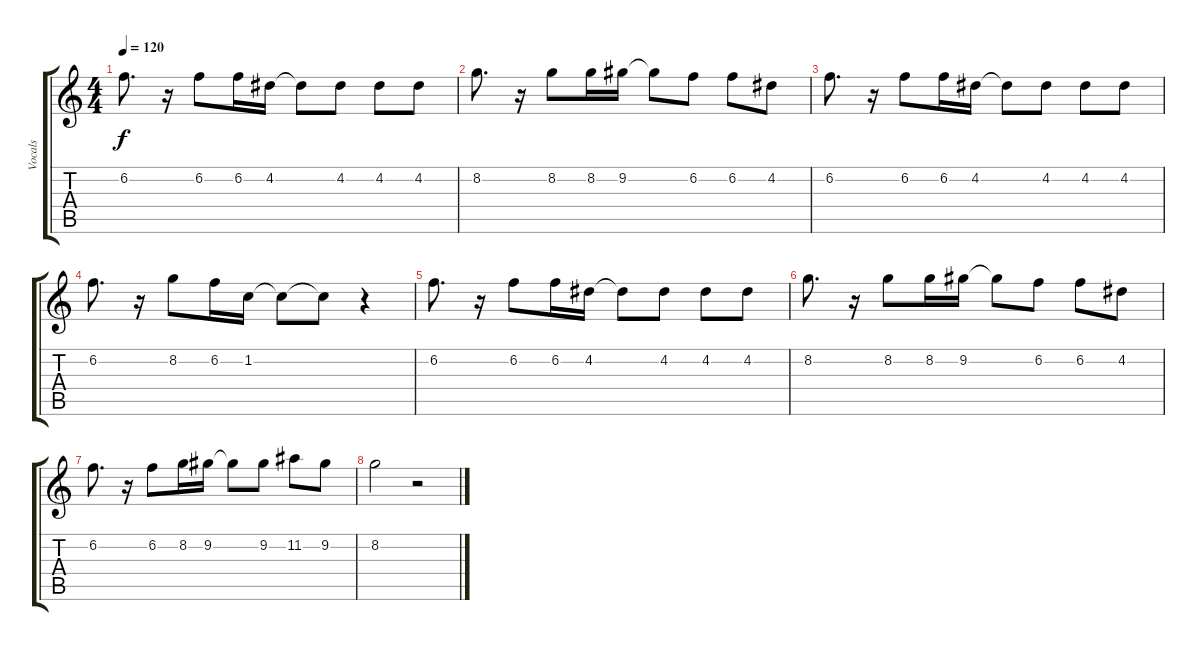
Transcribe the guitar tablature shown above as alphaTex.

\track ("Vocals" "Vocals") {instrument distortionguitar}
\staff {score tabs}
\tuning (E4 B3 G3 D3 A2 E2) {hide}
\ts (4 4)
\tempo 120
\clef g2
\ks c
6.2.8{d dy f} r.16 6.2.8 6.2.16 4.2.16 4.2{t}.8 4.2.8 4.2.8 4.2.8 |
8.2.8{d} r.16 8.2.8 8.2.16 9.2.16 9.2{t}.8 6.2.8 6.2.8 4.2.8 |
6.2.8{d} r.16 6.2.8 6.2.16 4.2.16 4.2{t}.8 4.2.8 4.2.8 4.2.8 |
6.2.8{d} r.16 8.2.8 6.2.16 1.2.16 1.2{t}.8 1.2{t}.8 r.4 |
6.2.8{d} r.16 6.2.8 6.2.16 4.2.16 4.2{t}.8 4.2.8 4.2.8 4.2.8 |
8.2.8{d} r.16 8.2.8 8.2.16 9.2.16 9.2{t}.8 6.2.8 6.2.8 4.2.8 |
6.2.8{d} r.16 6.2.8 8.2.16 9.2.16 9.2{t}.8 9.2.8 11.2.8 9.2.8 |
8.2.2 r.2
